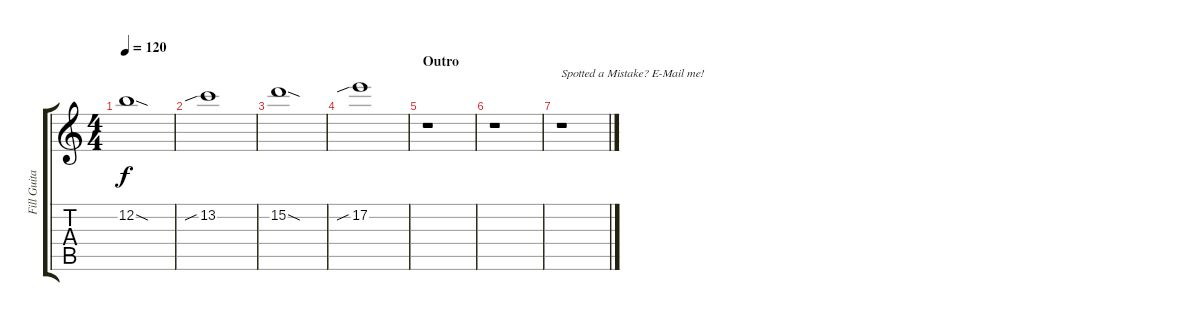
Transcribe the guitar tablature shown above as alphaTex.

\track ("Fill Guitar" "Fill Guita") {instrument acousticguitarsteel}
\staff {score tabs}
\tuning (E4 B3 G3 D3 A2 E2) {hide}
\ts (4 4)
\tempo 120
\clef g2
\ks c
12.2{sod}.1{dy f volume 14 instrument distortionguitar} |
13.2{sib}.1 |
15.2{sod}.1 |
17.2{sib}.1 |
\section ("" "Outro")
r.1 |
r.1 |
r.1{txt "Spotted a Mistake? E-Mail me!"}
